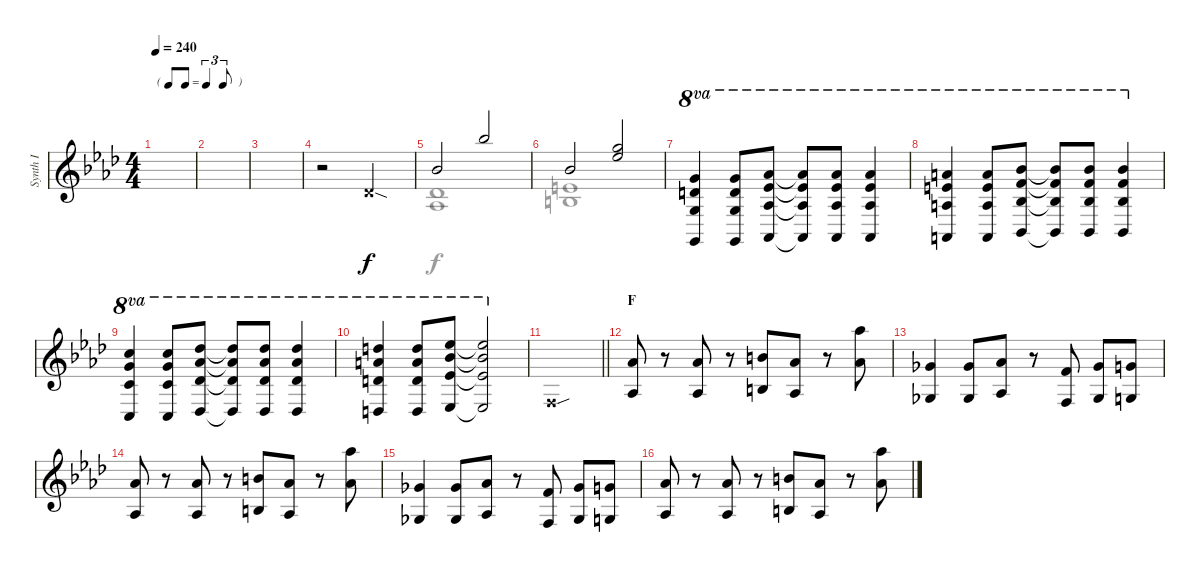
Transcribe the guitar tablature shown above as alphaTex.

\track ("Synth I" "Synth I") {instrument pad7halo}
\staff {score}
\tuning (E4 B3 G3 D3 A2 E2) {hide}
\voice
\ts (4 4)
\tf triplet8th
\tempo 240
\clef g2
\ks ab
|
|
|
r.2 2.2{sod x}.2 |
6.1.2{volume 8} 18.1.2 |
6.1.2 (11.1 20.2).2 |
(15.1 15.2 12.3 5.4).4{ot 8va} (15.1 15.2 12.3 5.4).8{ot 8va} (16.1 16.2 13.3 6.4).8{ot 8va} (16.1{t} 16.2{t} 13.3{t} 6.4{t}).8{ot 8va} (16.1 16.2 13.3 6.4).8{ot 8va} (16.1 16.2 13.3 6.4).4{ot 8va} |
(17.1 17.2 14.3 7.4).4{ot 8va} (17.1 17.2 14.3 7.4).8{ot 8va} (18.1 18.2 15.3 8.4).8{ot 8va} (18.1{t} 18.2{t} 15.3{t} 8.4{t}).8{ot 8va} (18.1 18.2 15.3 8.4).8{ot 8va} (18.1 18.2 15.3 8.4).4{ot 8va} |
(20.1 20.2 17.3 10.4).4{ot 8va} (20.1 20.2 17.3 10.4).8{ot 8va} (21.1 21.2 18.3 11.4).8{ot 8va} (21.1{t} 21.2{t} 18.3{t} 11.4{t}).8{ot 8va} (21.1 21.2 18.3 11.4).8{ot 8va} (21.1 21.2 18.3 11.4).4{ot 8va} |
(22.1 22.2 19.3 12.4).4{ot 8va} (22.1 22.2 19.3 12.4).8{ot 8va} (23.1 23.2 20.3 13.4).8{ot 8va} (23.1{t} 23.2{t} 20.3{t} 13.4{t}).2{ot 8va} |
\barLineRight lightlight
3.4{sou x}.1 |
\section ("" "F")
(4.1 1.3).8 r.8 (4.1 1.3).8 r.8 (7.1 0.2).8 (4.1 1.3).8 r.8 (4.1 21.2).8 |
(2.1 4.4).4 (2.1 4.4).8 (4.1 1.3).8 r.8 (1.1 3.4).8 (2.1 4.4).8 (3.1 0.3).8 |
(4.1 1.3).8 r.8 (4.1 1.3).8 r.8 (7.1 0.2).8 (4.1 1.3).8 r.8 (4.1 21.2).8 |
(2.1 4.4).4 (2.1 4.4).8 (4.1 1.3).8 r.8 (1.1 3.4).8 (2.1 4.4).8 (3.1 0.3).8 |
(4.1 1.3).8 r.8 (4.1 1.3).8 r.8 (7.1 0.2).8 (4.1 1.3).8 r.8 (4.1 21.2).8
\voice
\clef g2
\ottava regular
\simile none
\ks ab
|
|
|
|
(2.2 1.3).1 |
(5.2 4.3).1 |
|
|
|
|
\barLineRight lightlight
|
|
|
|
|
